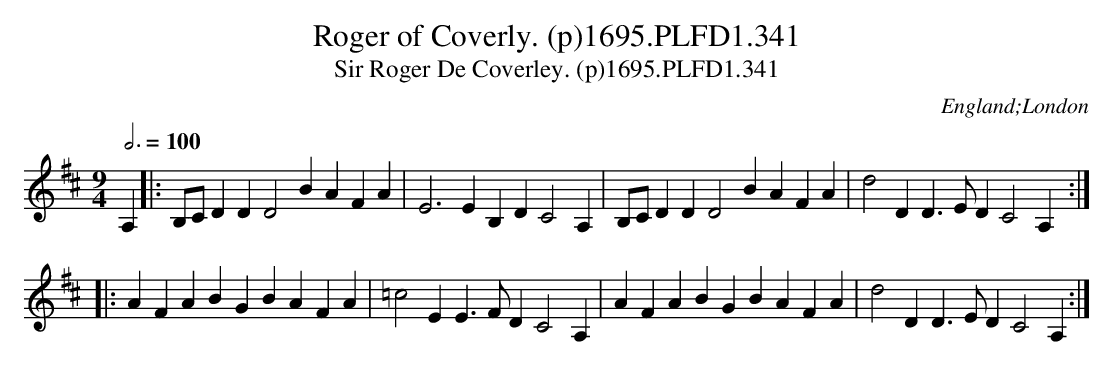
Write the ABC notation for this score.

X:1
T:Roger of Coverly. (p)1695.PLFD1.341
T:Sir Roger De Coverley. (p)1695.PLFD1.341
M:9/4
L:1/4
Q:3/4=100
O:England;London
K:D
A,\
|: B,/C/DD D2B AFA | E3   EB,D C2A, | B,/C/DD D2B AFA | d2D D>ED C2A, :|
|: AFA     BGB AFA | =c2E E>FD C2A, | AFA     BGB AFA | d2D D>ED C2A, :|
